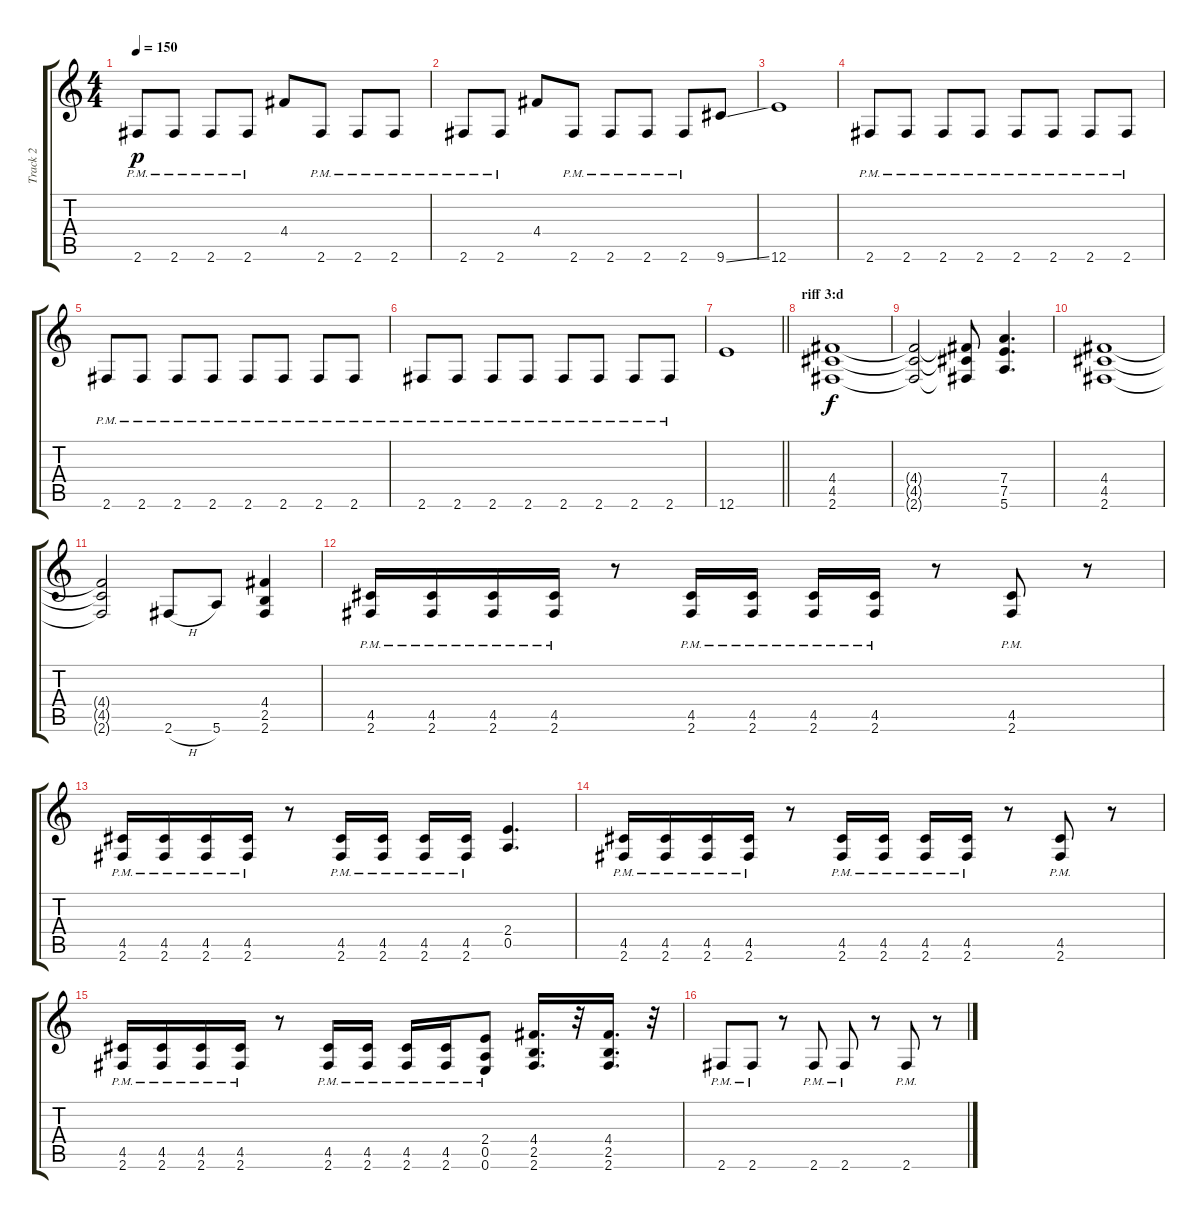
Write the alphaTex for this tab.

\track ("Track 2" "Track 2") {instrument distortionguitar}
\staff {score tabs}
\tuning (E4 B3 G3 D3 A2 E2) {hide}
\ts (4 4)
\tempo 150
\clef g2
\ks c
2.6{pm}.8{dy p} 2.6{pm}.8 2.6{pm}.8 2.6{pm}.8 4.4.8 2.6{pm}.8 2.6{pm}.8 2.6{pm}.8 |
2.6{pm}.8 2.6{pm}.8 4.4.8 2.6{pm}.8 2.6{pm}.8 2.6{pm}.8 2.6{pm}.8 9.6{ss}.8 |
12.6.1 |
2.6{pm}.8 2.6{pm}.8 2.6{pm}.8 2.6{pm}.8 2.6{pm}.8 2.6{pm}.8 2.6{pm}.8 2.6{pm}.8 |
2.6{pm}.8 2.6{pm}.8 2.6{pm}.8 2.6{pm}.8 2.6{pm}.8 2.6{pm}.8 2.6{pm}.8 2.6{pm}.8 |
2.6{pm}.8 2.6{pm}.8 2.6{pm}.8 2.6{pm}.8 2.6{pm}.8 2.6{pm}.8 2.6{pm}.8 2.6{pm}.8 |
\barLineRight lightlight
12.6.1 |
\section ("" "riff 3:d")
(4.4 4.5 2.6).1{dy f} |
(4.4{t} 4.5{t} 2.6{t}).2 (4.4{t} 4.5{t} 2.6{t}).8 (7.4 7.5 5.6).4{d} |
(4.4 4.5 2.6).1 |
(4.4{t} 4.5{t} 2.6{t}).2 2.6{h}.8 5.6.8 (4.4 2.5 2.6).4 |
(4.5{pm} 2.6{pm}).16 (4.5{pm} 2.6{pm}).16 (4.5{pm} 2.6{pm}).16 (4.5{pm} 2.6{pm}).16 r.8 (4.5{pm} 2.6{pm}).16 (4.5{pm} 2.6{pm}).16 (4.5{pm} 2.6{pm}).16 (4.5{pm} 2.6{pm}).16 r.8 (4.5{pm} 2.6{pm}).8 r.8 |
(4.5{pm} 2.6{pm}).16 (4.5{pm} 2.6{pm}).16 (4.5{pm} 2.6{pm}).16 (4.5{pm} 2.6{pm}).16 r.8 (4.5{pm} 2.6{pm}).16 (4.5{pm} 2.6{pm}).16 (4.5{pm} 2.6{pm}).16 (4.5{pm} 2.6{pm}).16 (2.4 0.5).4{d} |
(4.5{pm} 2.6{pm}).16 (4.5{pm} 2.6{pm}).16 (4.5{pm} 2.6{pm}).16 (4.5{pm} 2.6{pm}).16 r.8 (4.5{pm} 2.6{pm}).16 (4.5{pm} 2.6{pm}).16 (4.5{pm} 2.6{pm}).16 (4.5{pm} 2.6{pm}).16 r.8 (4.5{pm} 2.6{pm}).8 r.8 |
(4.5{pm} 2.6{pm}).16 (4.5{pm} 2.6{pm}).16 (4.5{pm} 2.6{pm}).16 (4.5{pm} 2.6{pm}).16 r.8 (4.5{pm} 2.6{pm}).16 (4.5{pm} 2.6{pm}).16 (4.5{pm} 2.6{pm}).16 (4.5{pm} 2.6{pm}).16 (2.4{pm} 0.5{pm} 0.6{pm}).8 (4.4 2.5 2.6).16{d} r.32 (4.4 2.5 2.6).16{d} r.32 |
2.6{pm}.8 2.6{pm}.8 r.8 2.6{pm}.8 2.6{pm}.8 r.8 2.6{pm}.8 r.8
